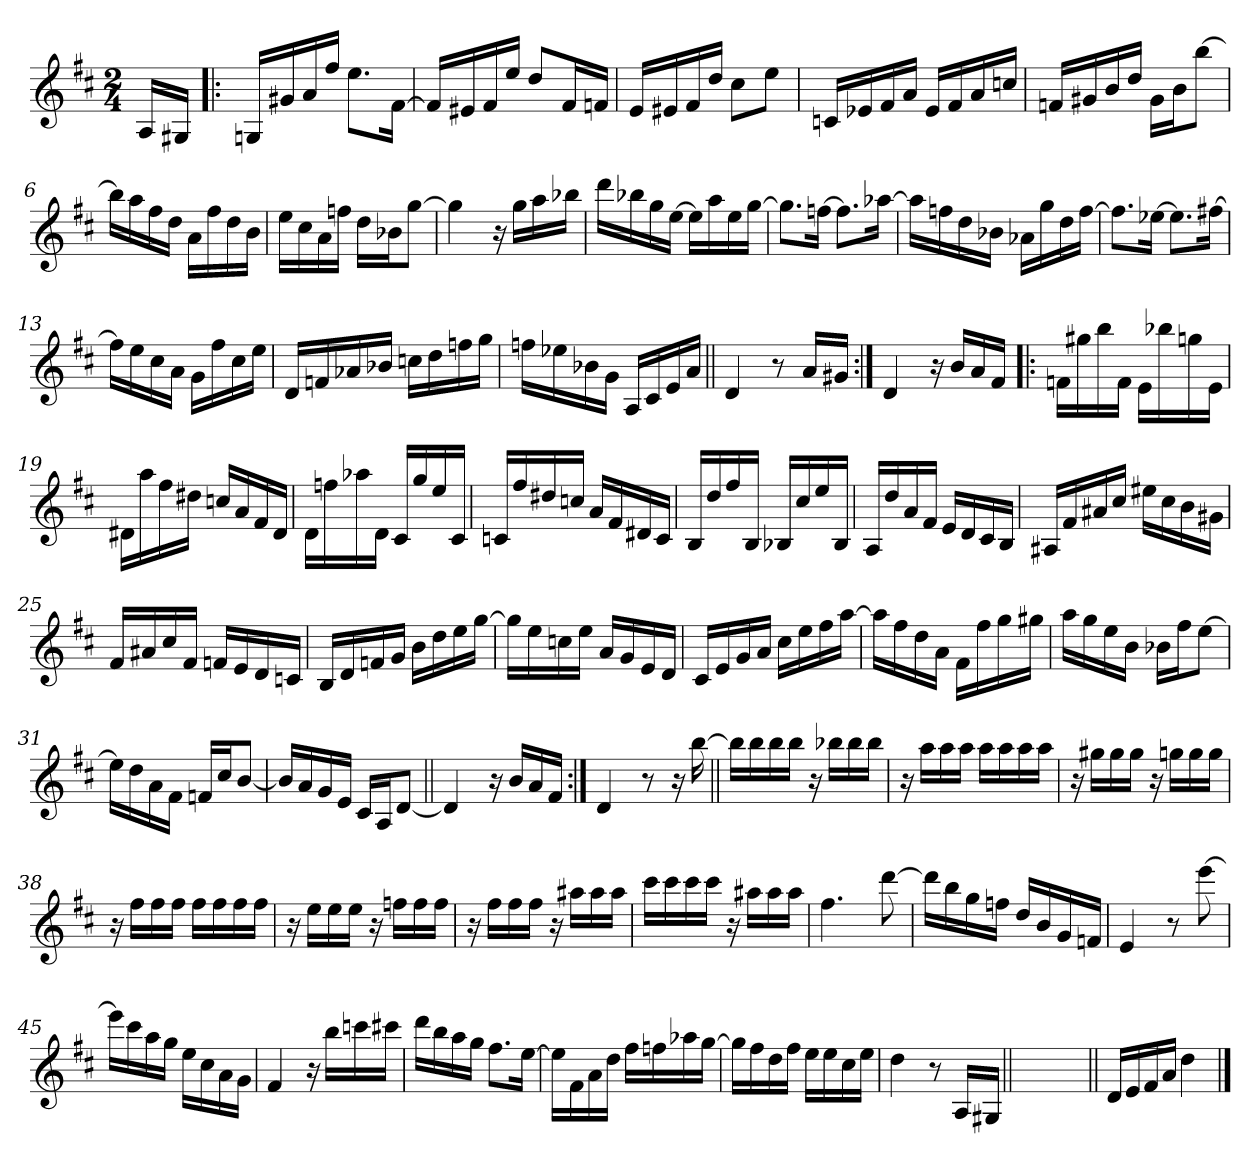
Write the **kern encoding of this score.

**kern
*part1
*staff1
*clefG2
*k[f#c#]
*D:
*M2/4
=
16A/LL
16G#X/JJ
=1!|:
16Gn/LL
16g#X/
16a/
16ff#/JJ
8.ee\L
[16f#\Jk
=2
16f#/LL]
16e#X/
16f#/
16ee/JJ
8dd/L
16f#/L
16fn/JJ
=3
16e/LL
16e#X/
16f#/
16dd/JJ
8cc#\L
8ee\J
=4
16cn/LL
16e-X/
16f#/
16a/JJ
16e-/LL
16f#/
16a/
16ccn/JJ
!!LO:LB:g=z
=5
16fn/LL
16g#X/
16b/
16dd/JJ
16g#\LL
16b\J
[8bb\J
=6
16bb\LL]
16aa\
16ff#\
16dd\JJ
16a\LL
16ff#\
16dd\
16b\JJ
=7
16ee\LL
16cc#\
16a\
16ffn\JJ
16dd\LL
16b-X\J
[8gg\J
=8
4gg\]
16r
16gg\LL
16aa\
16bb-X\JJ
!!LO:LB:g=z
=9
16ddd\LL
16bb-X\
16gg\
[16ee\JJ
16ee\LL]
16aa\
16ee\
[16gg\JJ
=10
8.gg\L]
[16ffn\Jk
8.ff\L]
[16aa-X\Jk
=11
16aa-\LL]
16ffn\
16dd\
16b-X\JJ
16a-X\LL
16gg\
16dd\
[16ff\JJ
=12
8.ff\L]
[16ee-X\Jk
8.ee-\L]
[16ff#X\Jk
=13
16ff#\LL]
16ee\
16cc#\
16a\JJ
16g\LL
16ff#\
16cc#\
16ee\JJ
!!LO:LB:g=z
=14
16d/LL
16fn/
16a-X/
16b-X/JJ
16ccn\LL
16dd\
16ffn\
16gg\JJ
=15
16ffn\LL
16ee-X\
16b-X\
16g\JJ
16A/LL
16c#/
16e/
16a/JJ
=16||
4d/
8r
16a/LL
16g#X/JJ
=17:|!
4d/
16r
16b/LL
16a/
16f#/JJ
!!LO:LB:g=z
=18!|:
16fn\LL
16gg#X\
16bb\
16f\JJ
16e\LL
16bb-X\
16ggn\
16e\JJ
=19
16d#X\LL
16aa\
16ff#\
16dd#X\JJ
16ccn/LL
16a/
16f#/
16d#/JJ
=20
16d\LL
16ffn\
16aa-X\
16d\JJ
16c#/LL
16gg/
16ee/
16c#/JJ
=21
16cn/LL
16ff#/
16dd#X/
16ccn/JJ
16a/LL
16f#/
16d#X/
16c/JJ
!!LO:LB:g=z
=22
16B/LL
16dd/
16ff#/
16B/JJ
16B-X/LL
16cc#/
16ee/
16B-/JJ
=23
16A/LL
16dd/
16a/
16f#/JJ
16e/LL
16d/
16c#/
16B/JJ
=24
16A#X/LL
16f#/
16a#X/
16cc#/JJ
16ee#X\LL
16cc#\
16b\
16g#X\JJ
=25
16f#/LL
16a#X/
16cc#/
16f#/JJ
16fn/LL
16e/
16d/
16cn/JJ
!!LO:LB:g=z
=26
16B/LL
16d/
16fn/
16g/JJ
16b\LL
16dd\
16ee\
[16gg\JJ
=27
16gg\LL]
16ee\
16ccn\
16ee\JJ
16a/LL
16g/
16e/
16d/JJ
=28
16c#/LL
16e/
16g/
16a/JJ
16cc#\LL
16ee\
16ff#\
[16aa\JJ
=29
16aa\LL]
16ff#\
16dd\
16a\JJ
16f#\LL
16ff#\
16gg\
16gg#X\JJ
!!LO:LB:g=z
=30
16aa\LL
16gg\
16ee\
16b\JJ
16b-X\LL
16ff#\J
[8ee\J
=31
16ee\LL]
16dd\
16a\
16f#\JJ
16fn/LL
16cc#/J
[8b/J
=32
16b/LL]
16a/
16g/
16e/JJ
16c#/LL
16A/J
[8d/J
=33||
4d/]
16r
16b/LL
16a/
16f#/JJ
=34:|!
4d/
8r
16r
[16bb\
!!LO:LB:g=z
=35||
16bb\LL]
16bb\
16bb\
16bb\JJ
16r
16bb-X\LL
16bb-\
16bb-\JJ
=36
16r
16aa\LL
16aa\
16aa\JJ
16aa\LL
16aa\
16aa\
16aa\JJ
=37
16r
16gg#X\LL
16gg#\
16gg#\JJ
16r
16ggn\LL
16gg\
16gg\JJ
=38
16r
16ff#\LL
16ff#\
16ff#\JJ
16ff#\LL
16ff#\
16ff#\
16ff#\JJ
=39
16r
16ee\LL
16ee\
16ee\JJ
16r
16ffn\LL
16ff\
16ff\JJ
!!LO:PB:g=z
=40
16r
16ff#\LL
16ff#\
16ff#\JJ
16r
16aa#X\LL
16aa#\
16aa#\JJ
=41
16ccc#\LL
16ccc#\
16ccc#\
16ccc#\JJ
16r
16aa#X\LL
16aa#\
16aa#\JJ
=42
4.ff#\
[8ddd\
=43
16ddd\LL]
16bb\
16gg\
16ffn\JJ
16dd/LL
16b/
16g/
16fn/JJ
!!LO:LB:g=z
=44
4e/
8r
[8eee\
=45
16eee\LL]
16ccc#\
16aa\
16gg\JJ
16ee\LL
16cc#\
16a\
16g\JJ
=46
4f#/
16r
16bb\LL
16cccn\
16ccc#X\JJ
=47
16ddd\LL
16bb\
16aa\
16gg\JJ
8.ff#\L
[16ee\Jk
!!LO:LB:g=z
=48
16ee\LL]
16f#\
16a\
16dd\JJ
16ff#\LL
16ffn\
16aa-X\
[16gg\JJ
=49
16gg\LL]
16ff#\
16dd\
16ff#\JJ
16ee\LL
16ee\
16cc#\
16ee\JJ
=50
4dd\
8r
16A/LL
16G#X/JJ
=51||
*stria0
2ryy
=52||
*stria5
16d/LL
16e/
16f#/
16a/JJ
4dd\
==
*-
